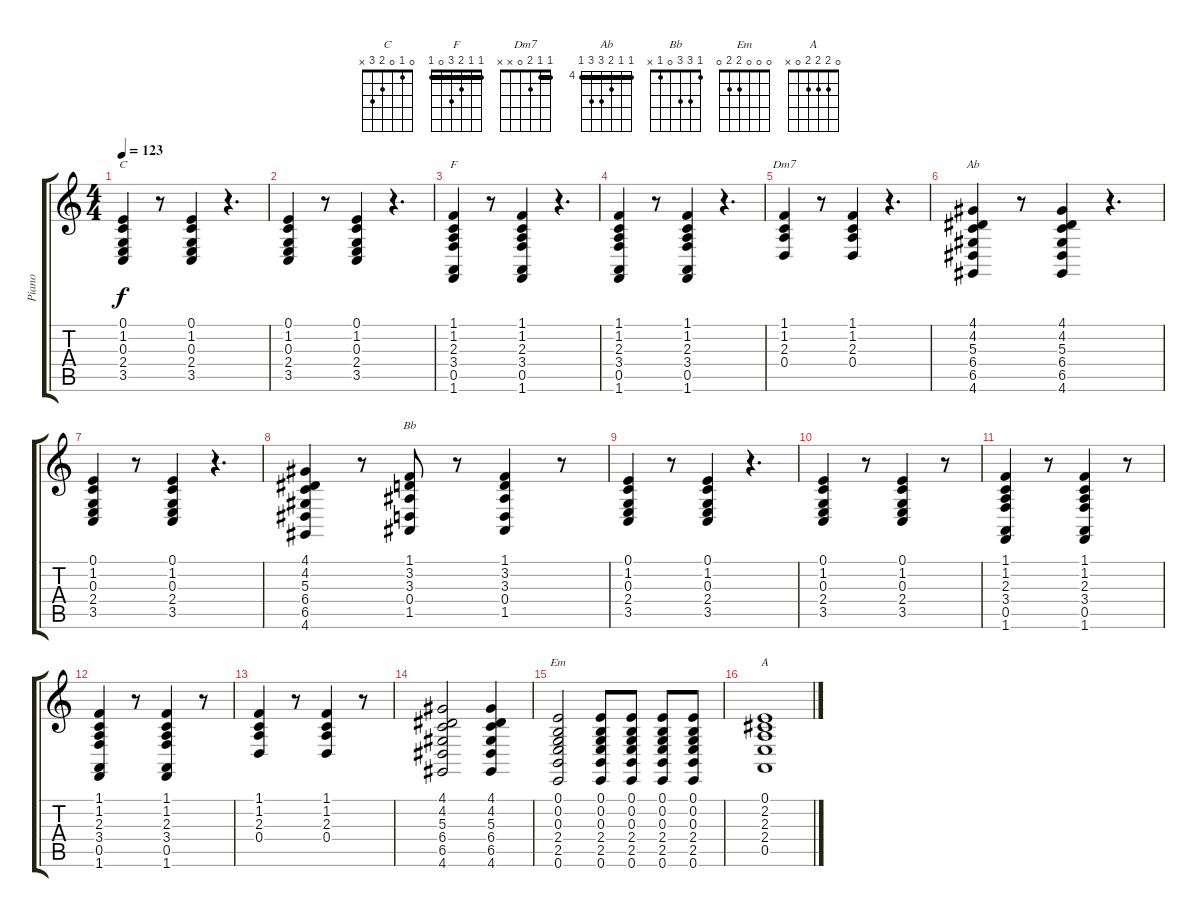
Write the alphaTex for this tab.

\track ("Piano" "Piano") {instrument brightacousticpiano}
\staff {score tabs}
\tuning (E4 B3 G3 D3 A2 E2) {hide}
\chord ("C" 0 1 0 2 3 x)
\chord ("F" 1 1 2 3 0 1) {barre 1}
\chord ("Dm7" 1 1 2 0 x x) {barre 1}
\chord ("Ab" 4 4 5 6 6 4) {firstfret 4 barre 4}
\chord ("Bb" 1 3 3 0 1 x)
\chord ("Em" 0 0 0 2 2 0)
\chord ("A" 0 2 2 2 0 x)
\ts (4 4)
\tempo 123
\clef g2
\ks c
(0.1 1.2 0.3 2.4 3.5).4{ch "C" dy f} r.8 (0.1 1.2 0.3 2.4 3.5).4 r.4{d} |
(0.1 1.2 0.3 2.4 3.5).4 r.8 (0.1 1.2 0.3 2.4 3.5).4 r.4{d} |
(1.1 1.2 2.3 3.4 0.5 1.6).4{ch "F"} r.8 (1.1 1.2 2.3 3.4 0.5 1.6).4 r.4{d} |
(1.1 1.2 2.3 3.4 0.5 1.6).4 r.8 (1.1 1.2 2.3 3.4 0.5 1.6).4 r.4{d} |
(1.1 1.2 2.3 0.4).4{ch "Dm7"} r.8 (1.1 1.2 2.3 0.4).4 r.4{d} |
(4.1 4.2 5.3 6.4 6.5 4.6).4{ch "Ab"} r.8 (4.1 4.2 5.3 6.4 6.5 4.6).4 r.4{d} |
(0.1 1.2 0.3 2.4 3.5).4 r.8 (0.1 1.2 0.3 2.4 3.5).4 r.4{d} |
(4.1 4.2 5.3 6.4 6.5 4.6).4 r.8 (1.1 3.2 3.3 0.4 1.5).8{ch "Bb"} r.8 (1.1 3.2 3.3 0.4 1.5).4 r.8 |
(0.1 1.2 0.3 2.4 3.5).4 r.8 (0.1 1.2 0.3 2.4 3.5).4 r.4{d} |
(0.1 1.2 0.3 2.4 3.5).4 r.8 (0.1 1.2 0.3 2.4 3.5).4 r.8 |
(1.1 1.2 2.3 3.4 0.5 1.6).4 r.8 (1.1 1.2 2.3 3.4 0.5 1.6).4 r.8 |
(1.1 1.2 2.3 3.4 0.5 1.6).4 r.8 (1.1 1.2 2.3 3.4 0.5 1.6).4 r.8 |
(1.1 1.2 2.3 0.4).4 r.8 (1.1 1.2 2.3 0.4).4 r.8 |
(4.1 4.2 5.3 6.4 6.5 4.6).2 (4.1 4.2 5.3 6.4 6.5 4.6).4 |
(0.1 0.2 0.3 2.4 2.5 0.6).2{ch "Em"} (0.1 0.2 0.3 2.4 2.5 0.6).8 (0.1 0.2 0.3 2.4 2.5 0.6).8 (0.1 0.2 0.3 2.4 2.5 0.6).8 (0.1 0.2 0.3 2.4 2.5 0.6).8 |
(0.1 2.2 2.3 2.4 0.5).1{ch "A"}
